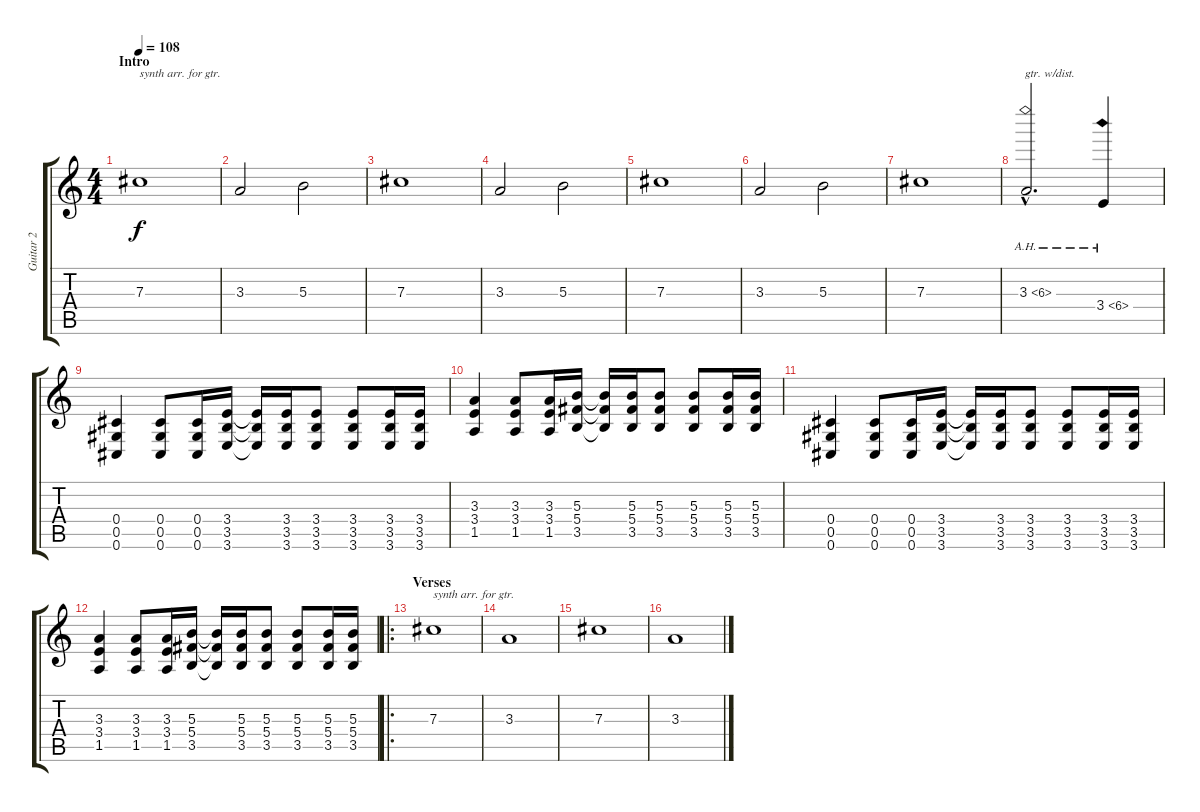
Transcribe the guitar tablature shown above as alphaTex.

\track ("Guitar 2" "Guitar 2") {instrument distortionguitar}
\staff {score tabs}
\tuning (Eb4 Bb3 Gb3 Db3 Ab2 Db2) {hide}
\ts (4 4)
\section ("" "Intro")
\tempo 108
\clef g2
\ks c
7.3.1{txt "synth arr. for gtr." dy f instrument lead6voice} |
3.3.2 5.3.2 |
7.3.1 |
3.3.2 5.3.2 |
7.3.1 |
3.3.2 5.3.2 |
7.3.1 |
3.3{ah 3 hac}.2{d txt "gtr. w/dist." instrument distortionguitar} 3.4{ah 3}.4 |
(0.4 0.5 0.6).4 (0.4 0.5 0.6).8 (0.4 0.5 0.6).16 (3.4 3.5 3.6).16 (3.4{t} 3.5{t} 3.6{t}).16 (3.4 3.5 3.6).16 (3.4 3.5 3.6).8 (3.4 3.5 3.6).8 (3.4 3.5 3.6).16 (3.4 3.5 3.6).16 |
(3.3 3.4 1.5).4 (3.3 3.4 1.5).8 (3.3 3.4 1.5).16 (5.3 5.4 3.5).16 (5.3{t} 5.4{t} 3.5{t}).16 (5.3 5.4 3.5).16 (5.3 5.4 3.5).8 (5.3 5.4 3.5).8 (5.3 5.4 3.5).16 (5.3 5.4 3.5).16 |
(0.4 0.5 0.6).4 (0.4 0.5 0.6).8 (0.4 0.5 0.6).16 (3.4 3.5 3.6).16 (3.4{t} 3.5{t} 3.6{t}).16 (3.4 3.5 3.6).16 (3.4 3.5 3.6).8 (3.4 3.5 3.6).8 (3.4 3.5 3.6).16 (3.4 3.5 3.6).16 |
(3.3 3.4 1.5).4 (3.3 3.4 1.5).8 (3.3 3.4 1.5).16 (5.3 5.4 3.5).16 (5.3{t} 5.4{t} 3.5{t}).16 (5.3 5.4 3.5).16 (5.3 5.4 3.5).8 (5.3 5.4 3.5).8 (5.3 5.4 3.5).16 (5.3 5.4 3.5).16 |
\ro
\section ("" "Verses")
7.3.1{txt "synth arr. for gtr." instrument lead6voice} |
3.3.1 |
7.3.1 |
3.3.1
